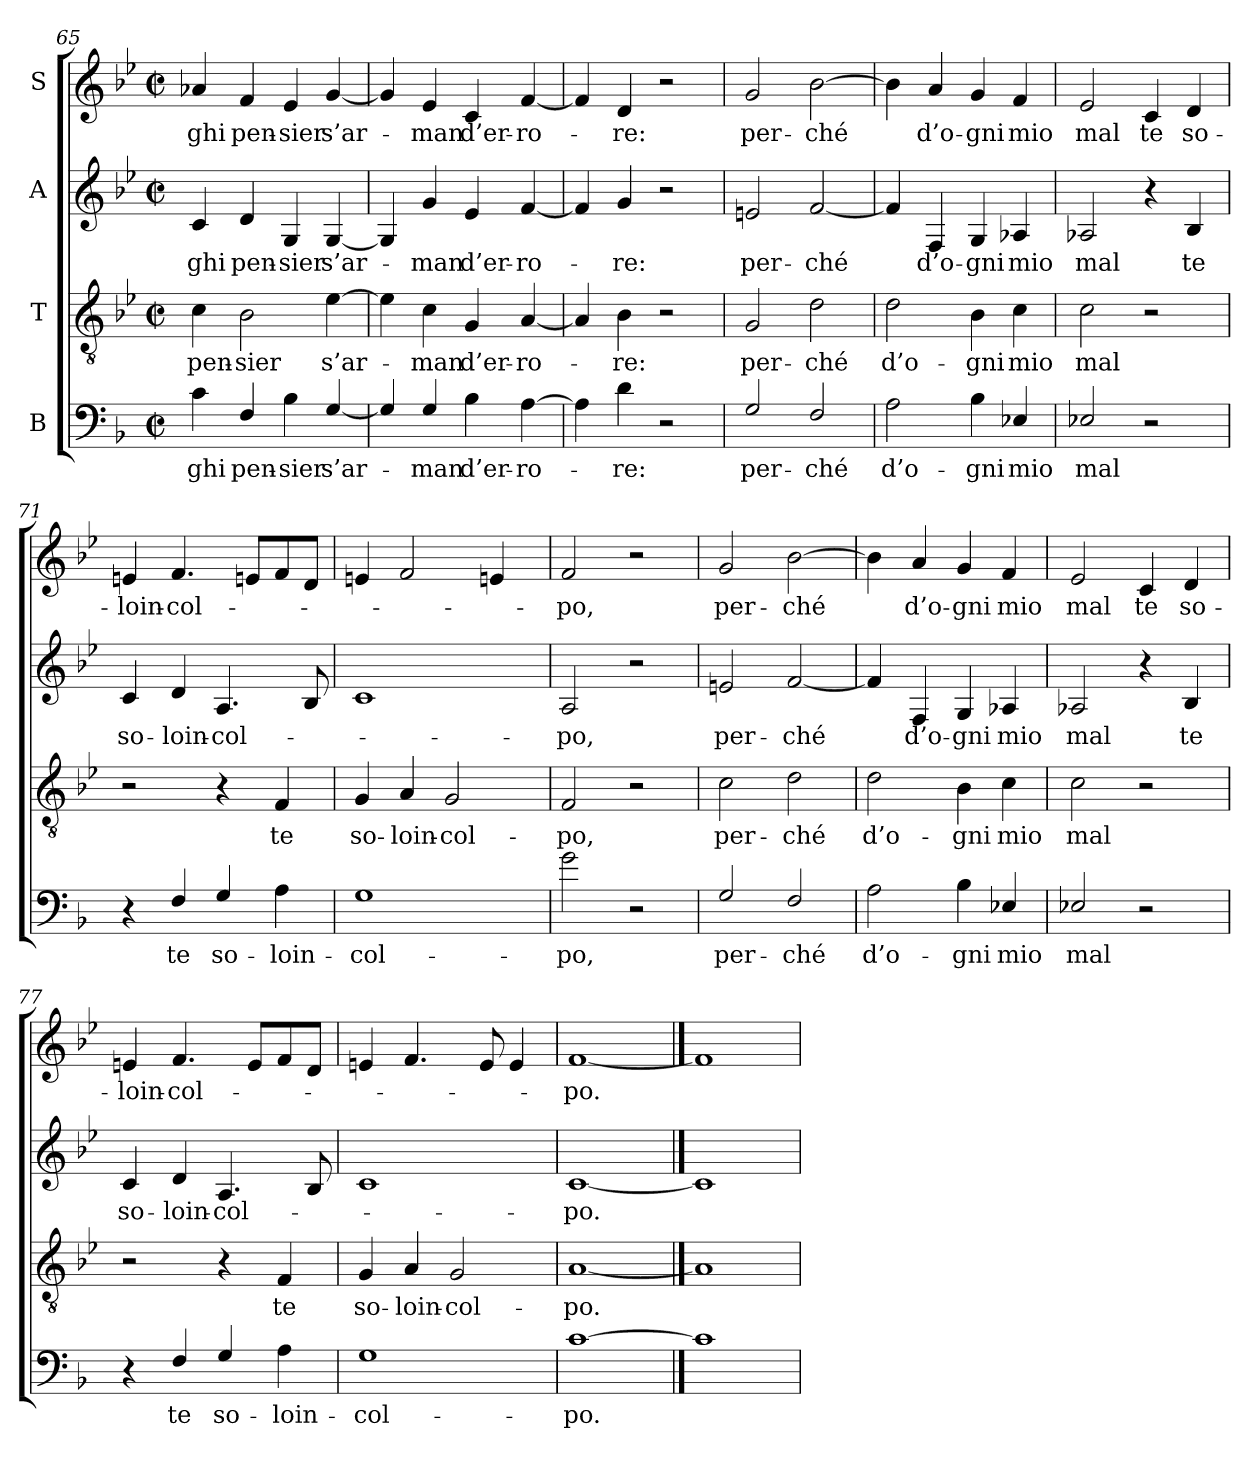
**kern	**text	**kern	**text	**kern	**text	**kern	**text
*part4	*part4	*part3	*part3	*part2	*part2	*part1	*part1
*staff4	*staff4	*staff3	*staff3	*staff2	*staff2	*staff1	*staff1
*I"B	*	*I"T	*	*I"A	*	*I"S	*
*clefF4	*	*clefGv2	*	*clefG2	*	*clefG2	*
*ITrd4c7	*	*	*	*	*	*	*
*k[b-e-]	*	*k[b-e-]	*	*k[b-e-]	*	*k[b-e-]	*
*B-:	*	*B-:	*	*B-:	*	*B-:	*
*M2/2	*	*M2/2	*	*M2/2	*	*M2/2	*
*met(c|)	*	*met(c|)	*	*met(c|)	*	*met(c|)	*
=65	=65	=65	=65	=65	=65	=65	=65
4F\	-ghi	4c\	pen-	4c/	-ghi	4a-X/	-ghi
4BB-/	pen-	2B-\	-sier	4d/	pen-	4f/	pen-
4E-\	-sier	.	.	4G/	-sier	4e-/	-sier
[4C/	s’ar-	[4e-\	s’ar-	[4G/	s’ar-	[4g/	s’ar-
=66	=66	=66	=66	=66	=66	=66	=66
4C/]	.	4e-\]	.	4G/]	.	4g/]	.
4C/	-man	4c\	-man	4g/	-man	4e-/	-man
4E-\	d’er-	4G/	d’er-	4e-/	d’er-	4c/	d’er-
[4D\	-ro-	[4A/	-ro-	[4f/	-ro-	[4f/	-ro-
=67	=67	=67	=67	=67	=67	=67	=67
4D\]	.	4A/]	.	4f/]	.	4f/]	.
4G\	-re:	4B-\	-re:	4g/	-re:	4d/	-re:
2r	.	2r	.	2r	.	2r	.
=68	=68	=68	=68	=68	=68	=68	=68
2C/	per-	2G/	per-	2en/	per-	2g/	per-
2BB-/	-ché	2d\	-ché	[2f/	-ché	[2b-\	-ché
!!LO:PB:g=z
=69	=69	=69	=69	=69	=69	=69	=69
2D\	d’o-	2d\	d’o-	4f/]	.	4b-\]	.
.	.	.	.	4F/	d’o-	4a/	d’o-
4E-\	-gni	4B-\	-gni	4G/	-gni	4g/	-gni
4AA-X/	mio	4c\	mio	4A-X/	mio	4f/	mio
=70	=70	=70	=70	=70	=70	=70	=70
2AA-X/	mal	2c\	mal	2A-X/	mal	2e-/	mal
2r	.	2r	.	4r	.	4c/	te
.	.	.	.	4B-/	te	4d/	so-
=71	=71	=71	=71	=71	=71	=71	=71
4r	.	2r	.	4c/	so-	4en/	-loin-
4BB-/	te	.	.	4d/	-loin-	4.f/	-col-
4C/	so-	4r	.	4.A/	-col-	.	.
.	.	.	.	.	.	8en/L	.
4D\	-loin-	4F/	te	.	.	8f/	.
.	.	.	.	8B-/	.	8d/J	.
=72	=72	=72	=72	=72	=72	=72	=72
1C	-col-	4G/	so-	1c	.	4en/	.
.	.	4A/	-loin-	.	.	2f/	.
.	.	2G/	-col-	.	.	.	.
.	.	.	.	.	.	4en/	.
=73	=73	=73	=73	=73	=73	=73	=73
2c\	-po,	2F/	-po,	2A/	-po,	2f/	-po,
2r	.	2r	.	2r	.	2r	.
!!LO:LB:g=z
=74	=74	=74	=74	=74	=74	=74	=74
2C/	per-	2c\	per-	2en/	per-	2g/	per-
2BB-/	-ché	2d\	-ché	[2f/	-ché	[2b-\	-ché
=75	=75	=75	=75	=75	=75	=75	=75
2D\	d’o-	2d\	d’o-	4f/]	.	4b-\]	.
.	.	.	.	4F/	d’o-	4a/	d’o-
4E-\	-gni	4B-\	-gni	4G/	-gni	4g/	-gni
4AA-X/	mio	4c\	mio	4A-X/	mio	4f/	mio
=76	=76	=76	=76	=76	=76	=76	=76
2AA-X/	mal	2c\	mal	2A-X/	mal	2e-/	mal
2r	.	2r	.	4r	.	4c/	te
.	.	.	.	4B-/	te	4d/	so-
=77	=77	=77	=77	=77	=77	=77	=77
4r	.	2r	.	4c/	so-	4en/	-loin-
4BB-/	te	.	.	4d/	-loin-	4.f/	-col-
4C/	so-	4r	.	4.A/	-col-	.	.
.	.	.	.	.	.	8e/L	.
4D\	-loin-	4F/	te	.	.	8f/	.
.	.	.	.	8B-/	.	8d/J	.
=78	=78	=78	=78	=78	=78	=78	=78
1C	-col-	4G/	so-	1c	.	4en/	.
.	.	4A/	-loin-	.	.	4.f/	.
.	.	2G/	-col-	.	.	.	.
.	.	.	.	.	.	8e/	.
.	.	.	.	.	.	4e/	.
=79	=79	=79	=79	=79	=79	=79	=79
[1F	-po.	[1A	-po.	[1c	-po.	[1f	-po.
==80	==80	==80	==80	==80	==80	==80	==80
1F]	.	1A]	.	1c]	.	1f]	.
=	=	=	=	=	=	=	=
*-	*-	*-	*-	*-	*-	*-	*-
